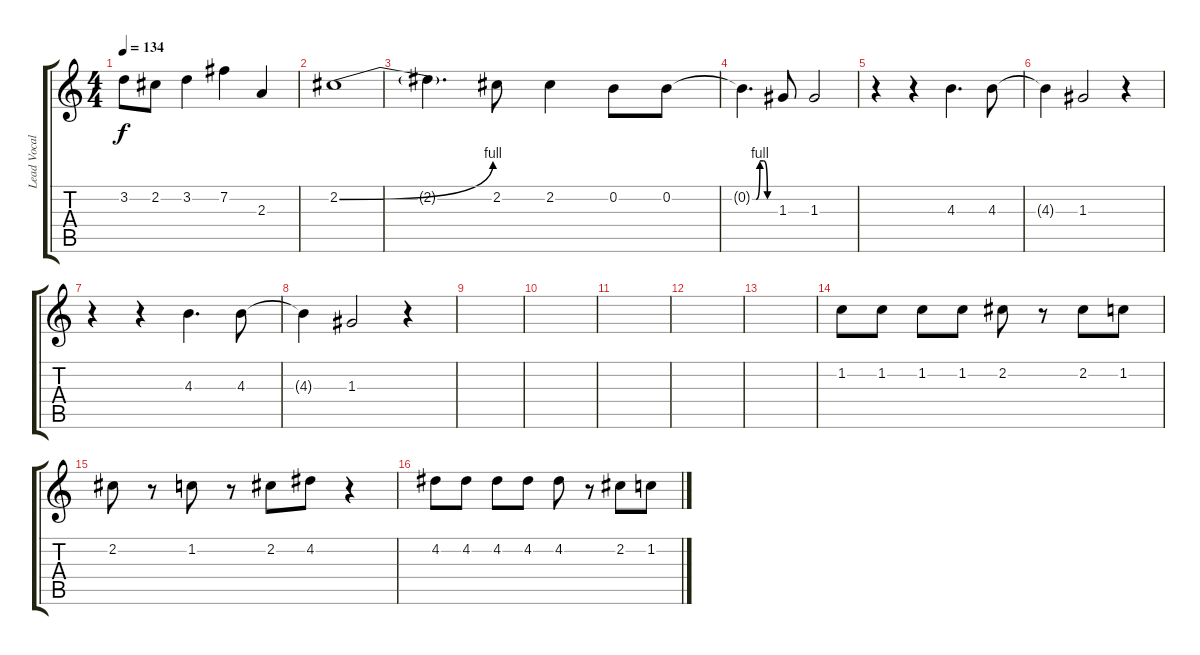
\track ("Lead Vocal" "Lead Vocal") {instrument synthbass2}
\staff {score tabs}
\tuning (E4 B3 G3 D3 A2 E2) {hide}
\ts (4 4)
\tempo 134
\clef g2
\ks c
3.2.8{dy f} 2.2.8 3.2.4 7.2.4 2.3.4 |
2.2{be (bend 0 0 60 4)}.1 |
2.2{t}.4{d} 2.2.8 2.2.4 0.2.8 0.2.8 |
0.2{be (custom 0 0 10 0 20 4 30 4 40 0 60 0) t}.4{d} 1.3.8 1.3.2 |
r.4 r.4 4.3.4{d} 4.3.8 |
4.3{t}.4 1.3.2 r.4 |
r.4 r.4 4.3.4{d} 4.3.8 |
4.3{t}.4 1.3.2 r.4 |
|
|
|
|
|
1.2.8 1.2.8 1.2.8 1.2.8 2.2.8 r.8 2.2.8 1.2.8 |
2.2.8 r.8 1.2.8 r.8 2.2.8 4.2.8 r.4 |
4.2.8 4.2.8 4.2.8 4.2.8 4.2.8 r.8 2.2.8 1.2.8
